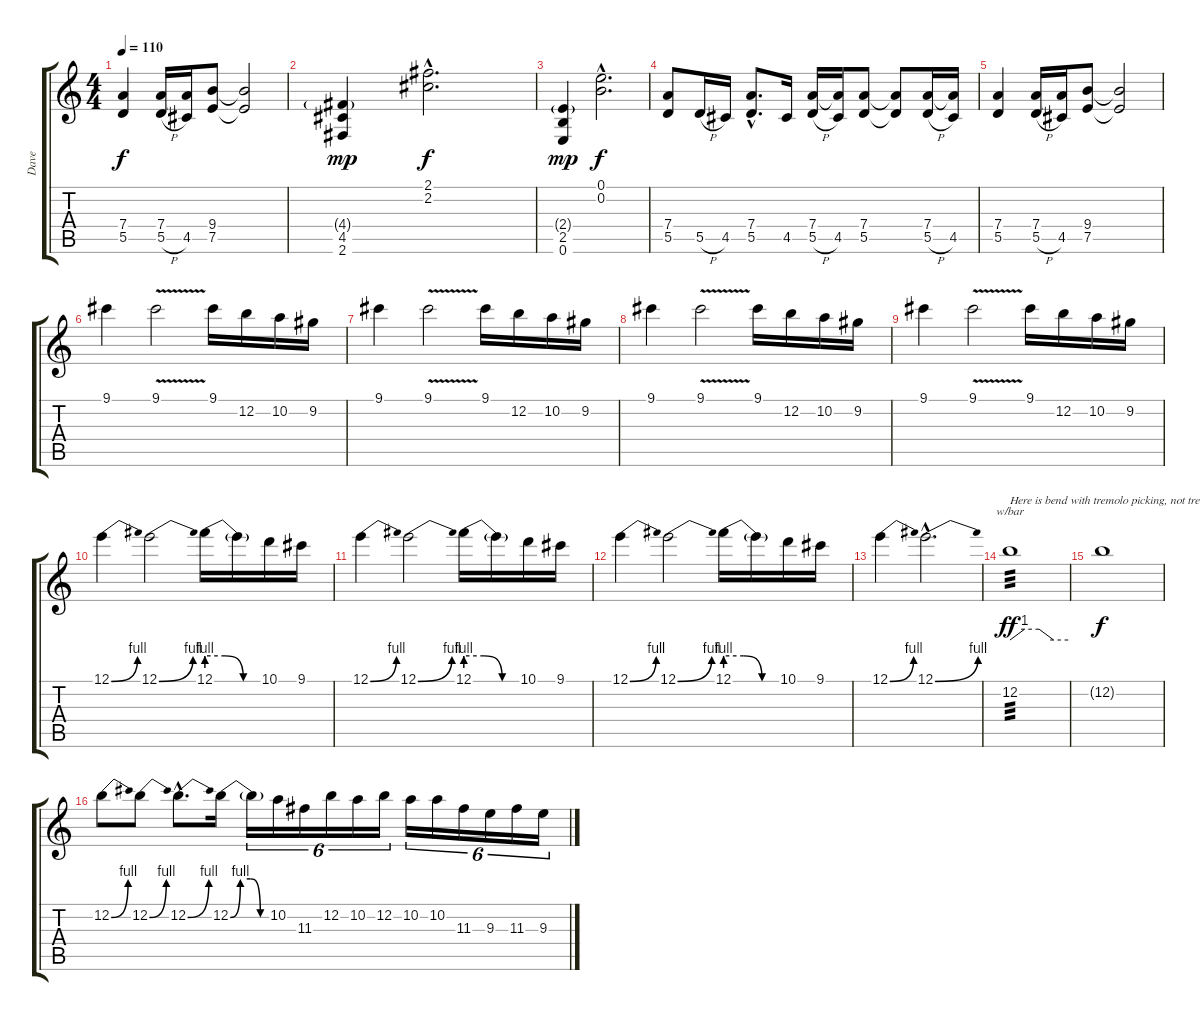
\track ("Dave" "Dave") {instrument distortionguitar}
\staff {score tabs}
\tuning (E4 B3 G3 D3 A2 E2) {hide}
\ts (4 4)
\tempo 110
\clef g2
\ks c
(7.4 5.5).4{dy f} (7.4 5.5{h}).16 (7.4{t} 4.5).16 (9.4 7.5).8 (9.4{t} 7.5{t}).2 |
(4.4{g} 4.5 2.6).4{dy mp} (2.1{hac} 2.2{hac}).2{d dy f} |
(2.4{g} 2.5 0.6).4{dy mp} (0.1{hac} 0.2{hac}).2{d dy f} |
(7.4 5.5).8 5.5{h}.16 4.5.16 (7.4{hac} 5.5{hac}).8{d} 4.5.16 (7.4 5.5{h}).16 (7.4{t} 4.5).16 (7.4 5.5).8 (7.4{t} 5.5{t}).8 (7.4 5.5{h}).16 (7.4{t} 4.5).16 |
(7.4 5.5).4 (7.4 5.5{h}).16 (7.4{t} 4.5).16 (9.4 7.5).8 (9.4{t} 7.5{t}).2 |
9.1.4{volume 16 balance 8} 9.1{v}.2 9.1.16 12.2.16 10.2.16 9.2.16 |
9.1.4 9.1{v}.2 9.1.16 12.2.16 10.2.16 9.2.16 |
9.1.4 9.1{v}.2 9.1.16 12.2.16 10.2.16 9.2.16 |
9.1.4 9.1{v}.2 9.1.16 12.2.16 10.2.16 9.2.16 |
12.1{be (bend 0 0 60 4)}.4 12.1{be (bend 0 0 60 4)}.2 12.1{be (custom 0 4 20 4 40 0 60 0)}.16 12.1{t}.16 10.1.16 9.1.16 |
12.1{be (bend 0 0 60 4)}.4 12.1{be (bend 0 0 60 4)}.2 12.1{be (custom 0 4 20 4 40 0 60 0)}.16 12.1{t}.16 10.1.16 9.1.16 |
12.1{be (bend 0 0 60 4)}.4 12.1{be (bend 0 0 60 4)}.2 12.1{be (custom 0 4 20 4 40 0 60 0)}.16 12.1{t}.16 10.1.16 9.1.16 |
12.1{be (bend 0 0 60 4)}.4 12.1{be (bend 0 0 60 4) hac}.2{d} |
12.2.1{tbe (custom default 0 0 15 4 30 4 45 0 60 0) txt "Here is bend with tremolo picking, not tremolo bar" tp 3 dy ff} |
12.2{t}.1{dy f} |
12.2{be (bend 0 0 60 4)}.8 12.2{be (bend 0 0 60 4)}.8 12.2{be (bend 0 0 60 4) hac}.8{d} 12.2{be (custom 0 0 15 4 30 4 45 0 60 0)}.16 12.2{t}.16{tu (6 4)} 10.2.16{tu (6 4)} 11.3.16{tu (6 4)} 12.2.16{tu (6 4)} 10.2.16{tu (6 4)} 12.2.16{tu (6 4)} 10.2.16{tu (6 4)} 10.2.16{tu (6 4)} 11.3.16{tu (6 4)} 9.3.16{tu (6 4)} 11.3.16{tu (6 4)} 9.3.16{tu (6 4)}
